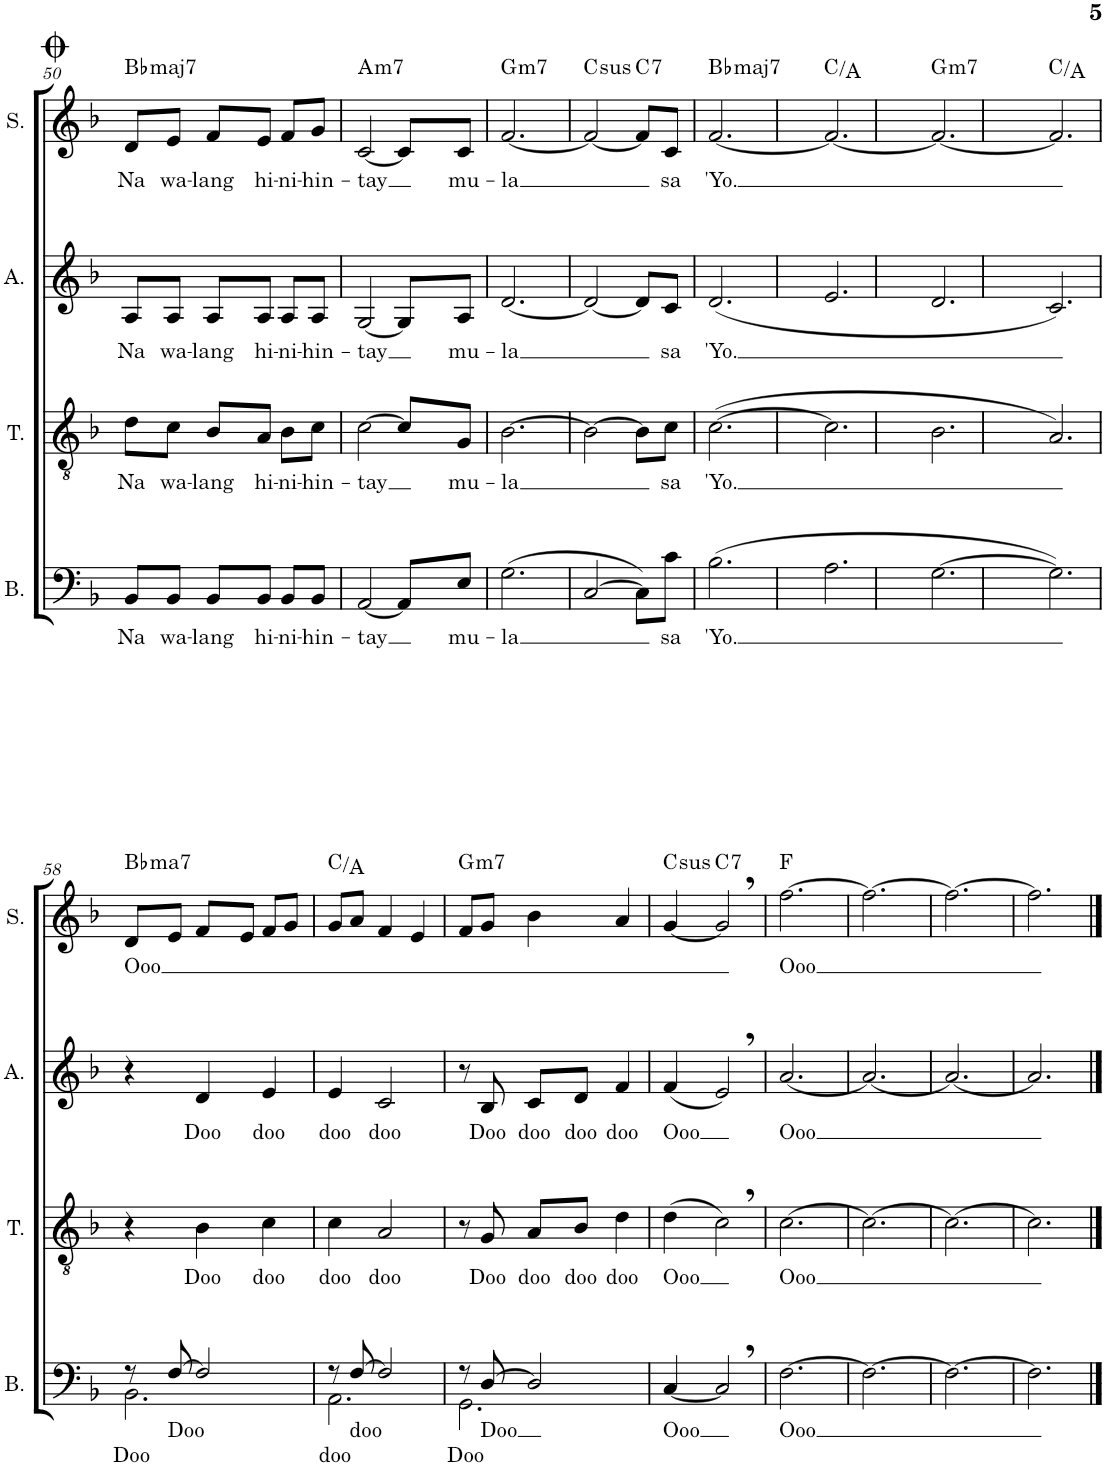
**kern	**text	**text	**kern	**text	**kern	**text	**kern	**text	**harte
*part4	*part4	*part4	*part3	*part3	*part2	*part2	*part1	*part1	*part1
*staff4	*staff4	*staff4	*staff3	*staff3	*staff2	*staff2	*staff1	*staff1	*
*I"Bass	*	*	*I"Tenor	*	*I"Alto	*	*I"Soprano	*	*
*I'B.	*	*	*I'T.	*	*I'A.	*	*I'S.	*	*
!!LO:PB:g=z
*clefF4	*	*	*clefGv2	*	*clefG2	*	*clefG2	*	*
*k[b-]	*	*	*k[b-]	*	*k[b-]	*	*k[b-]	*	*
*M3/4	*	*	*M3/4	*	*M3/4	*	*M3/4	*	*
=50	=50	=50	=50	=50	=50	=50	=50	=50	=50
!	!LO:LY:b	!	!	!LO:LY:b	!	!LO:LY:b	!	!LO:LY:b	!LO:H:kt=maj7
8BB-/L	Na	.	8d\L	Na	8A/L	Na	8d/L	Na	Bb:maj7
!	!LO:LY:b	!	!	!LO:LY:b	!	!LO:LY:b	!	!LO:LY:b	!
8BB-/J	wa-	.	8c\J	wa-	8A/J	wa-	8e/J	wa-	.
!	!LO:LY:b	!	!	!LO:LY:b	!	!LO:LY:b	!	!LO:LY:b	!
8BB-/L	-lang	.	8B-/L	-lang	8A/L	-lang	8f/L	-lang	.
!	!LO:LY:b	!	!	!LO:LY:b	!	!LO:LY:b	!	!LO:LY:b	!
8BB-/J	hi-	.	8A/J	hi-	8A/J	hi-	8e/J	hi-	.
!	!LO:LY:b	!	!	!LO:LY:b	!	!LO:LY:b	!	!LO:LY:b	!
8BB-/L	-ni-	.	8B-\L	-ni-	8A/L	-ni-	8f/L	-ni-	.
!	!LO:LY:b	!	!	!LO:LY:b	!	!LO:LY:b	!	!LO:LY:b	!
8BB-/J	-hin-	.	8c\J	-hin-	8A/J	-hin-	8g/J	-hin-	.
=51	=51	=51	=51	=51	=51	=51	=51	=51	=51
!	!LO:LY:b	!	!	!LO:LY:b	!	!LO:LY:b	!	!LO:LY:b	!LO:H:kt=m7
[2AA/	-tay	.	[2c\	-tay	[2G/	-tay	[2c/	-tay	A:min7
8AA/L]	.	.	8c/L]	.	8G/L]	.	8c/L]	.	.
!	!LO:LY:b	!	!	!LO:LY:b	!	!LO:LY:b	!	!LO:LY:b	!
8E/J	mu-	.	8G/J	mu-	8A/J	mu-	8c/J	mu-	.
=52	=52	=52	=52	=52	=52	=52	=52	=52	=52
!	!LO:LY:b	!	!	!LO:LY:b	!	!LO:LY:b	!	!LO:LY:b	!LO:H:kt=m7
(2.G\	-la	.	[2.B-\	-la	[2.d/	-la	[2.f/	-la	G:min7
=53	=53	=53	=53	=53	=53	=53	=53	=53	=53
!	!	!	!	!	!	!	!	!	!LO:H:kt=sus
[2C/	.	.	2B-\_	.	2d/_	.	2f/_	.	C:sus4
!	!	!	!	!	!	!	!	!	!LO:H:kt=7
8C\L])	.	.	8B-\L]	.	8d/L]	.	8f/L]	.	C:7
!	!LO:LY:b	!	!	!LO:LY:b	!	!LO:LY:b	!	!LO:LY:b	!
8c\J	sa	.	8c\J	sa	8c/J	sa	8c/J	sa	.
=54	=54	=54	=54	=54	=54	=54	=54	=54	=54
!	!LO:LY:b	!	!	!LO:LY:b	!	!LO:LY:b	!	!LO:LY:b	!LO:H:kt=maj7
(2.B-\	'Yo.	.	([2.c\	'Yo.	(2.d/	'Yo.	[2.f/	'Yo.	Bb:maj7
=55	=55	=55	=55	=55	=55	=55	=55	=55	=55
2.A\	.	.	2.c\]	.	2.e/	.	2.f/_	.	C:maj/6
=56	=56	=56	=56	=56	=56	=56	=56	=56	=56
!	!	!	!	!	!	!	!	!	!LO:H:kt=m7
[2.G\	.	.	2.B-\	.	2.d/	.	2.f/_	.	G:min7
=57	=57	=57	=57	=57	=57	=57	=57	=57	=57
2.G\])	.	.	2.A/)	.	2.c/)	.	2.f/]	.	C:maj/6
!!LO:LB:g=z
=58	=58	=58	=58	=58	=58	=58	=58	=58	=58
*^	*	*	*	*	*	*	*	*	*
!	!	!	!LO:LY:b	!	!	!	!	!	!LO:LY:b	!LO:H:kt=ma7
8r	2.BB-\	.	Doo	4r	.	4r	.	8d/L	Ooo	Bb:maj7
!	!	!LO:LY:b	!	!	!	!	!	!	!	!
[8F/	.	Doo	.	.	.	.	.	8e/J	.	.
!	!	!	!	!	!LO:LY:b	!	!LO:LY:b	!	!	!
2F/]	.	.	.	4B-\	Doo	4d/	Doo	8f/L	.	.
.	.	.	.	.	.	.	.	8e/J	.	.
!	!	!	!	!	!LO:LY:b	!	!LO:LY:b	!	!	!
.	.	.	.	4c\	doo	4e/	doo	8f/L	.	.
.	.	.	.	.	.	.	.	8g/J	.	.
=59	=59	=59	=59	=59	=59	=59	=59	=59	=59	=59
!	!	!	!LO:LY:b	!	!LO:LY:b	!	!LO:LY:b	!	!	!
8r	2.AA\	.	doo	4c\	doo	4e/	doo	8g/L	.	C:maj/6
!	!	!LO:LY:b	!	!	!	!	!	!	!	!
[8F/	.	doo	.	.	.	.	.	8a/J	.	.
!	!	!	!	!	!LO:LY:b	!	!LO:LY:b	!	!	!
2F/]	.	.	.	2A/	doo	2c/	doo	4f/	.	.
.	.	.	.	.	.	.	.	4e/	.	.
=60	=60	=60	=60	=60	=60	=60	=60	=60	=60	=60
!	!	!	!LO:LY:b	!	!	!	!	!	!	!LO:H:kt=m7
8r	2.GG\	.	Doo	8r	.	8r	.	8f/L	.	G:min7
!	!	!LO:LY:b	!	!	!LO:LY:b	!	!LO:LY:b	!	!	!
[8D/	.	Doo	.	8G/	Doo	8B-/	Doo	8g/J	.	.
!	!	!	!	!	!LO:LY:b	!	!LO:LY:b	!	!	!
2D/]	.	.	.	8A/L	doo	8c/L	doo	4b-\	.	.
!	!	!	!	!	!LO:LY:b	!	!LO:LY:b	!	!	!
.	.	.	.	8B-/J	doo	8d/J	doo	.	.	.
!	!	!	!	!	!LO:LY:b	!	!LO:LY:b	!	!	!
.	.	.	.	4d\	doo	4f/	doo	4a/	.	.
*v	*v	*	*	*	*	*	*	*	*	*
=61	=61	=61	=61	=61	=61	=61	=61	=61	=61
!	!LO:LY:b	!	!	!LO:LY:b	!	!LO:LY:b	!	!	!LO:H:kt=sus
[4C/	Ooo	.	(4d\	Ooo	(4f/	Ooo	[4g/	.	C:sus4
!	!	!	!	!	!	!	!	!	!LO:H:kt=7
2C,/]	.	.	2c,\)	.	2e,/)	.	2g,/]	.	C:7
=62	=62	=62	=62	=62	=62	=62	=62	=62	=62
!	!LO:LY:b	!	!	!LO:LY:b	!	!LO:LY:b	!	!LO:LY:b	!
[2.F\	Ooo	.	[2.c\	Ooo	[2.a/	Ooo	[>2.ff\	Ooo	F:maj
=63	=63	=63	=63	=63	=63	=63	=63	=63	=63
2.F\_	.	.	2.c\_	.	2.a/_	.	2.ff\_	.	.
=64	=64	=64	=64	=64	=64	=64	=64	=64	=64
2.F\_	.	.	2.c\_	.	2.a/_	.	2.ff\_	.	.
=65	=65	=65	=65	=65	=65	=65	=65	=65	=65
2.F\]	.	.	2.c\]	.	2.a/]	.	2.ff\]	.	.
==	==	==	==	==	==	==	==	==	==
*-	*-	*-	*-	*-	*-	*-	*-	*-	*-
